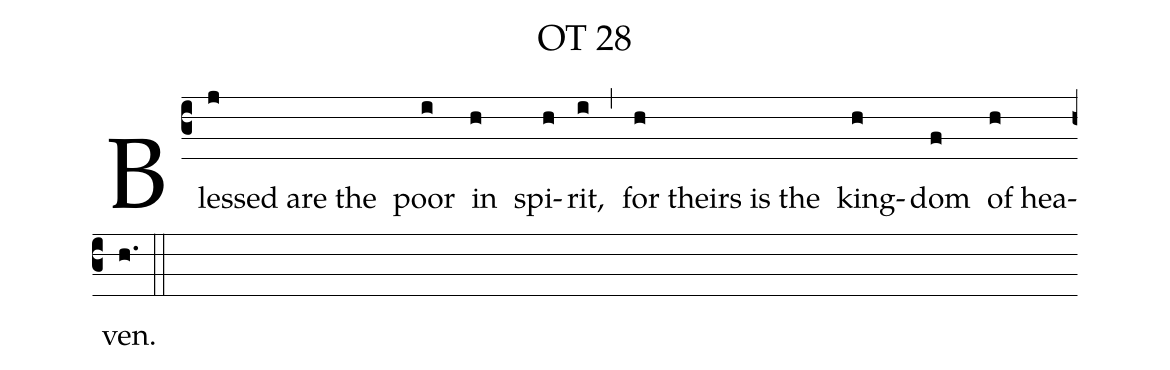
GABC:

name: OT 28;
%%
Blessed are the(j) poor(i) in(h) spi-(h)rit,(i) (,)

for theirs is the(h) king-(h)dom(f) of hea-(h)ven.(h.) (::)
